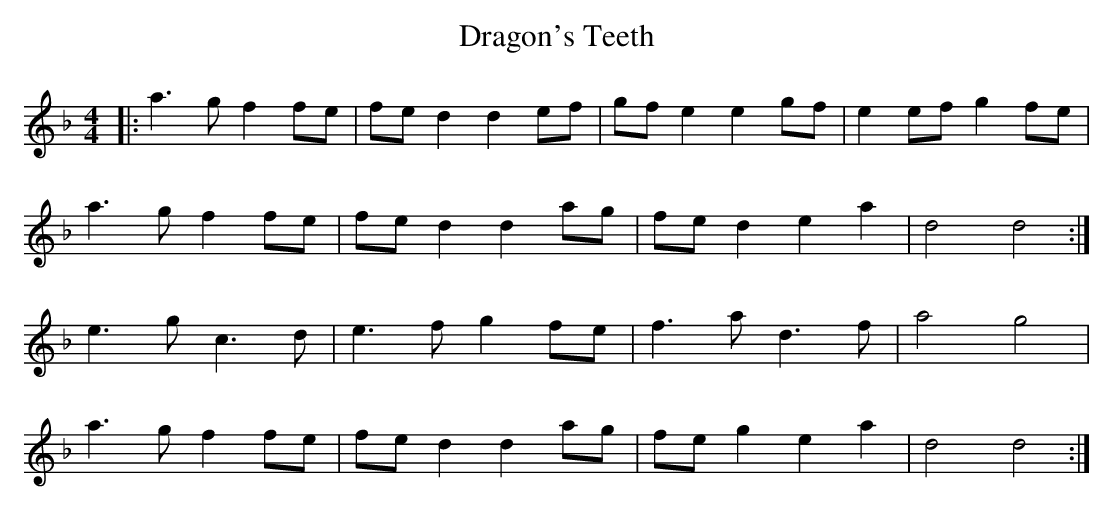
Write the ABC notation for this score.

X:1
T: Dragon's Teeth
M: 4/4
L: 1/8
K: Dmin
|:a3 g f2 fe|fe d2 d2 ef|gf e2 e2 gf|e2 ef g2 fe|
a3 g f2 fe|fe d2 d2 ag|fe d2 e2 a2|d4 d4:|
e3 g c3 d|e3 f g2 fe|f3 a d3 f|a4 g4|
a3 g f2 fe|fe d2 d2 ag|fe g2 e2 a2|d4 d4:|
